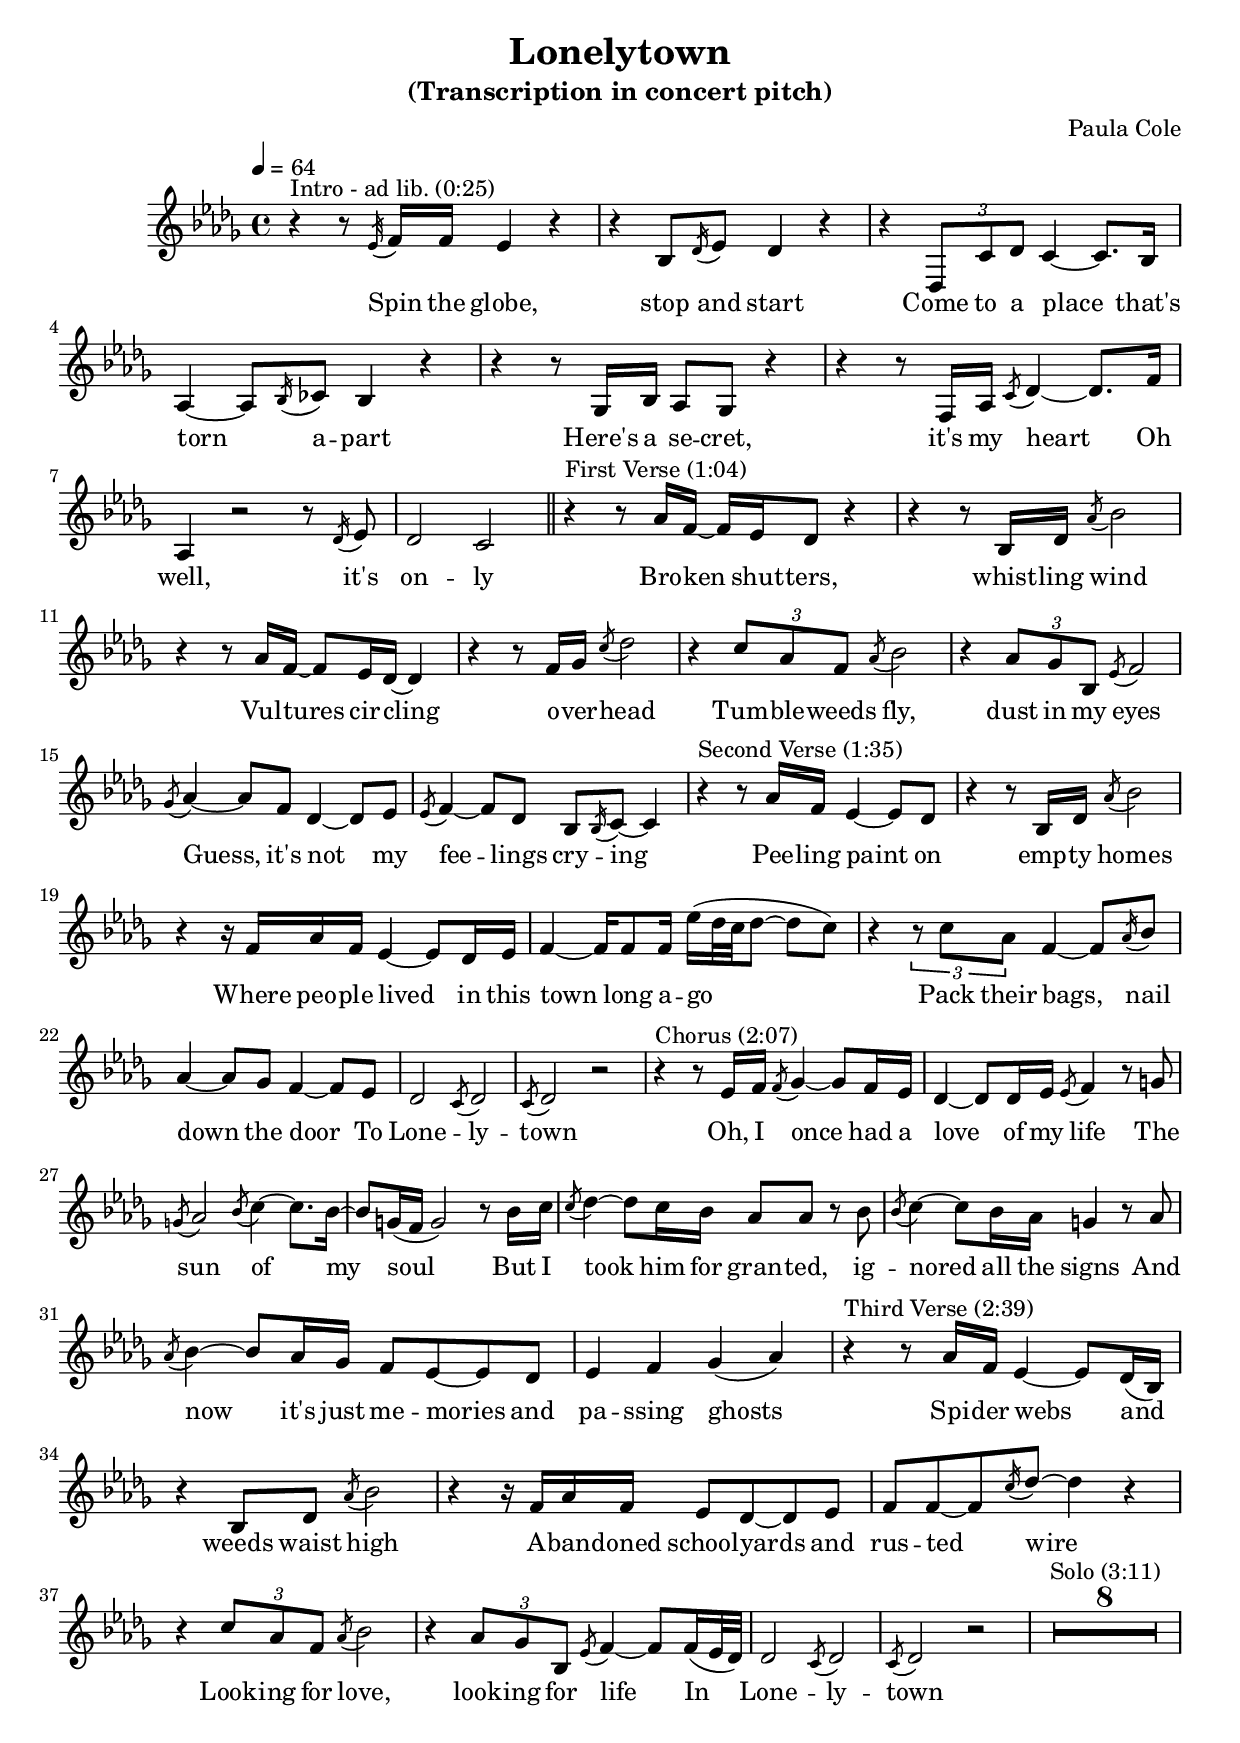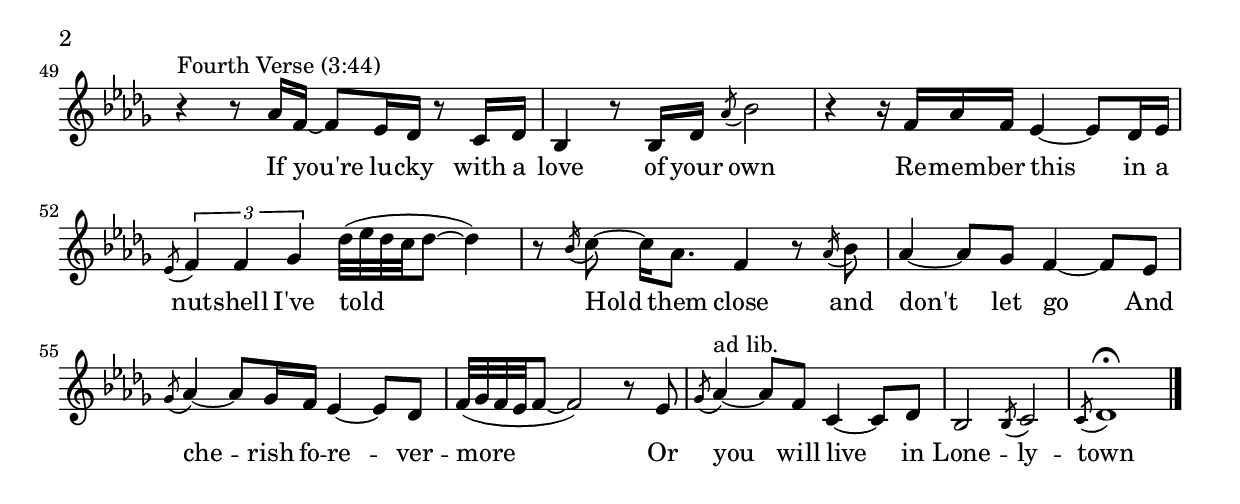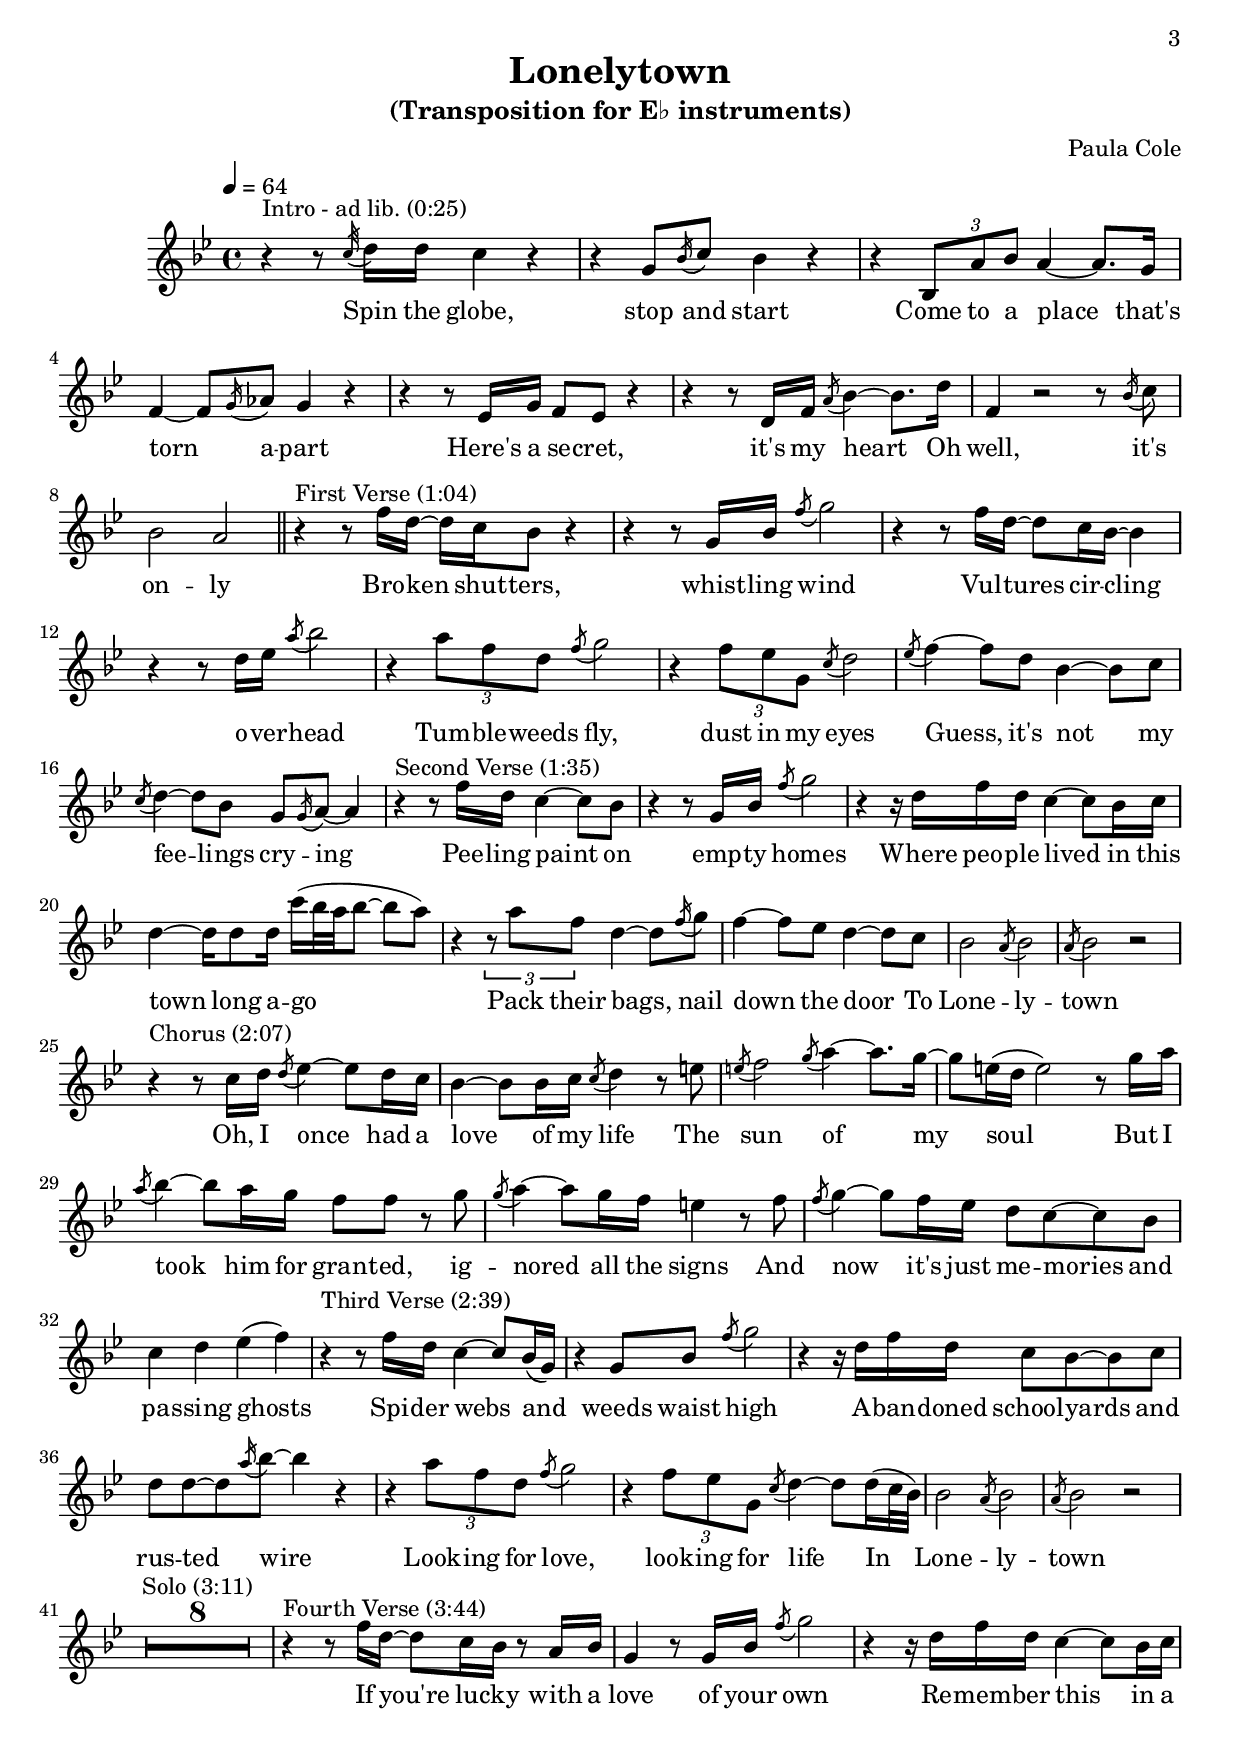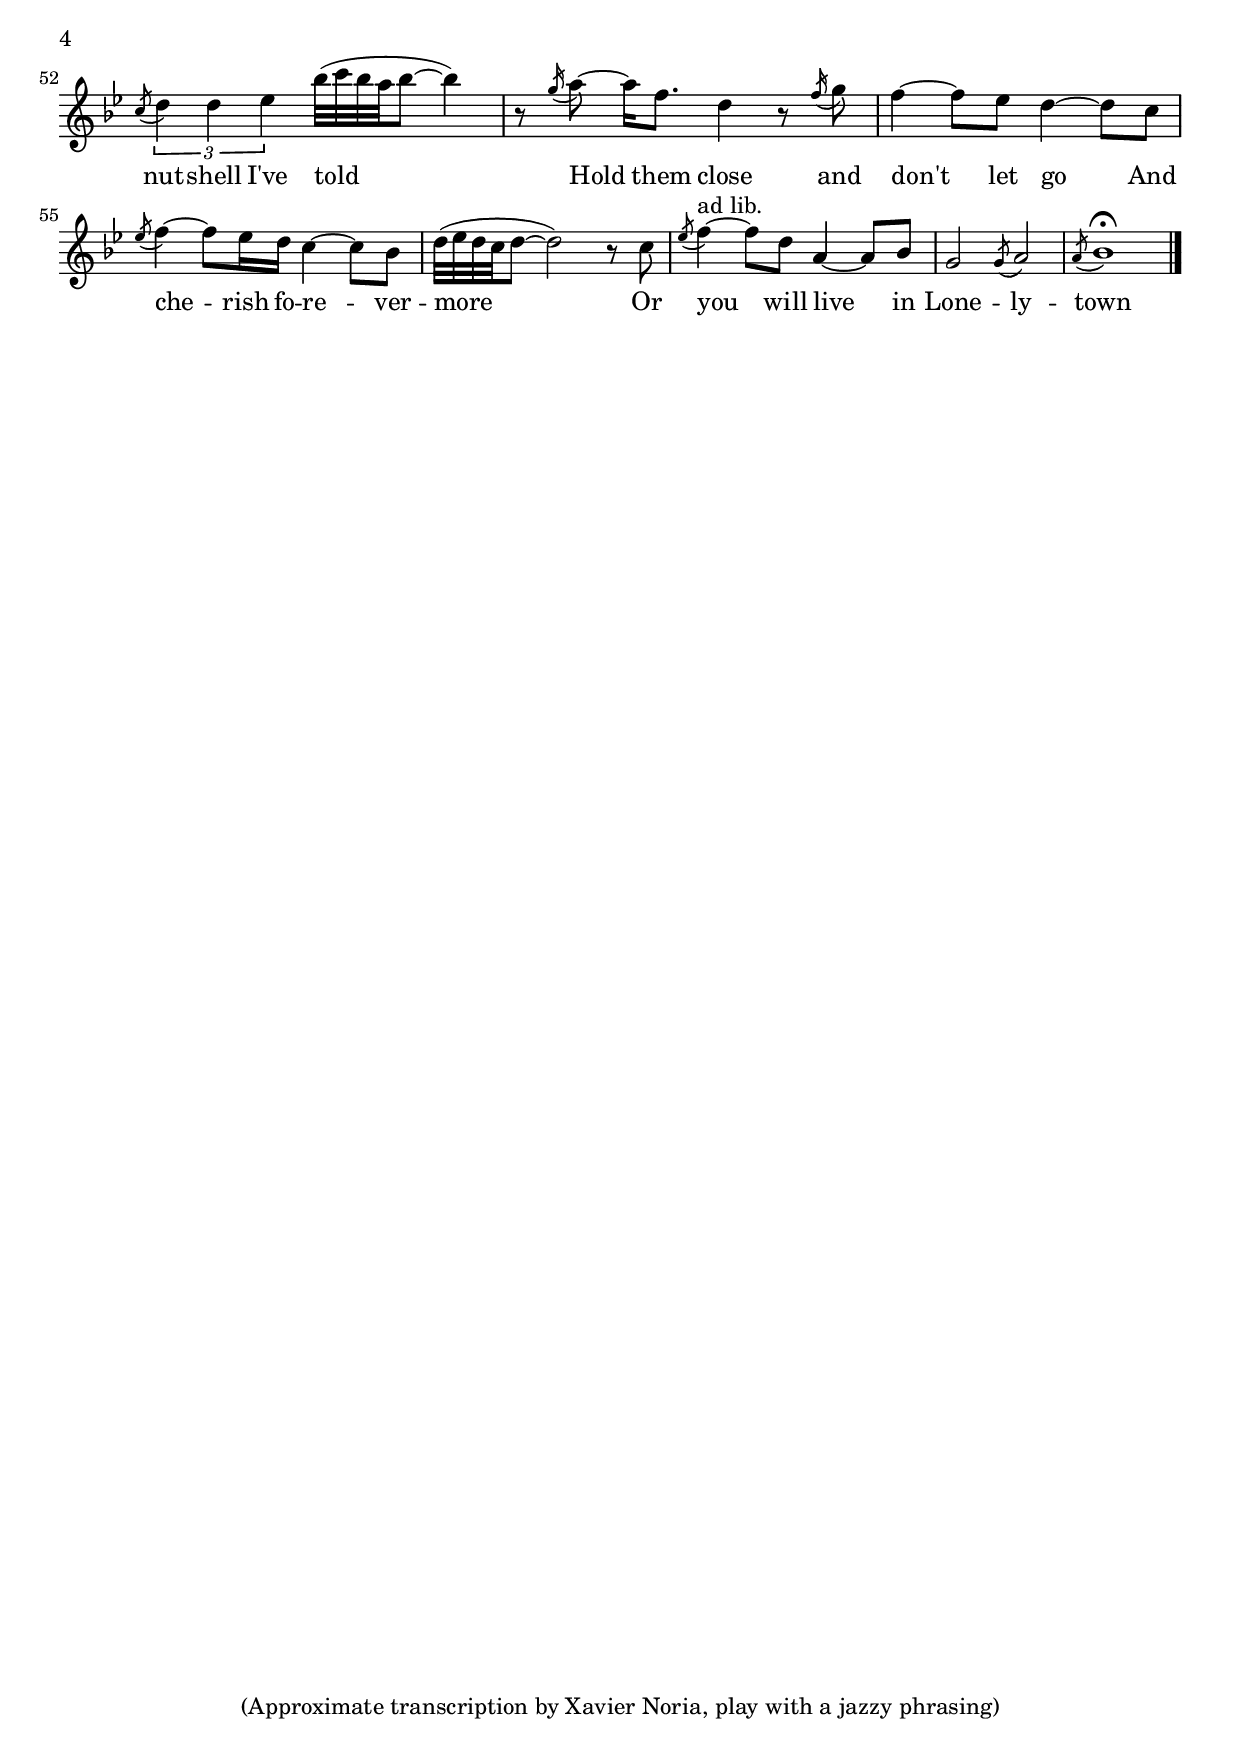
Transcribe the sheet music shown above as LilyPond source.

\version "2.16.1"

\include "english.ly"

\header {
  title    = "Lonelytown"
  composer = "Paula Cole"
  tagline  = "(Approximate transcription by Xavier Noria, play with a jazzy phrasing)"
}

melody = \relative c' {
  \clef treble
  \key df \major
  \time 4/4
  \tempo 4 = 64

  \compressFullBarRests
  \override MultiMeasureRest #'expand-limit = #2
  
  r4^"Intro - ad lib. (0:25)" r8 \acciaccatura ef32 f16 f16 ef4 r4 |
  r4 bf8 \acciaccatura df16 ef8 df4 r4 |
  r4 \times 2/3 { df,8 c'8 df8 } c4 ~ c8. bf16 |
  af4 ~ af8 \acciaccatura bf16 cf8 bf4 r4 |
  r4 r8 gf16 bf16 af8 gf8 r4 |
  r4 r8 f16 af16 \acciaccatura c8 df4 ~ df8. f16 |
  af,4 r2 r8 \acciaccatura df16 ef8 |
  df2 c2 \bar "||" |

  r4^"First Verse (1:04)" r8 af'16 f16 ~ f16 ef16 df8 r4 |
  r4 r8 bf16 df16 \acciaccatura af'8 bf2 |
  r4 r8 af16 f16 ~ f8 ef16 df16 ~ df4 |
  r4 r8 f16 gf16 \acciaccatura c8 df2 |
  r4 \times 2/3 { c8 af8 f8 } \acciaccatura af8 bf2 |
  r4 \times 2/3 { af8 gf8 bf,8 } \acciaccatura ef8 f2 |
  \acciaccatura gf8 af4 ~ af8 f8 df4 ~ df8 ef8 |
  \acciaccatura ef8 f4 ~ f8 df8 bf8 \acciaccatura bf16 c8 ~ c4 |

  r4^"Second Verse (1:35)" r8 af'16 f16 ef4 ~ ef8 df8 |
  r4 r8 bf16 df16 \acciaccatura af'8 bf2 |
  r4 r16 f16 af16 f16 ef4 ~ ef8 df16 ef16 |
  f4 ~ f16 f8 f16 ef'16( df32 c32 df8 ~ df8 c8) |
  r4 \times 2/3 { r8 c8 af8 } f4 ~ f8 \acciaccatura af16 bf8 |
  af4 ~ af8 gf8 f4 ~ f8 ef8 |
  df2 \acciaccatura c8 df2 |
  \acciaccatura c8 df2 r2 |

  r4^"Chorus (2:07)" r8 ef16 f16 \acciaccatura f8 gf4 ~ gf8 f16 ef16 |
  df4 ~ df8 df16 ef16 \acciaccatura ef8 f4 r8 g8 |
  \acciaccatura g8 af2 \acciaccatura bf8 c4 ~ c8. bf16 ~ |
  bf8 g16( f16 g2) r8 bf16 c16 |
  \acciaccatura c8 df4 ~ df8 c16 bf16 af8 af8 r8 bf8 |
  \acciaccatura bf8 c4 ~ c8 bf16 af16 g4 r8 af8 |
  \acciaccatura af8 bf4 ~ bf8 af16 gf16 f8 ef8 ~ ef8 df8 |
  ef4 f4 gf4( af4) |

  r4^"Third Verse (2:39)" r8 af16 f16 ef4 ~ ef8 df16( bf16) |
  r4 bf8 df8 \acciaccatura af'8 bf2 |
  r4 r16 f16 af16 f16 ef8 df8 ~ df8 ef8 |
  f8 f8 ~ f8 \acciaccatura c'16 df8 ~ df4 r4 |
  r4 \times 2/3 { c8 af8 f8 } \acciaccatura af8 bf2 |
  r4 \times 2/3 { af8 gf8 bf,8 } \acciaccatura ef8 f4 ~ f8 f16( ef32 df32) |
  df2 \acciaccatura c8 df2 |
  \acciaccatura c8 df2 r2 |

  R1*8^"Solo (3:11)" |

  r4^"Fourth Verse (3:44)" r8 af'16 f16 ~ f8 ef16 df16 r8 c16 df16 |
  bf4 r8 bf16 df16 \acciaccatura af'8 bf2 |
  r4 r16 f16 af16 f16 ef4 ~ ef8 df16 ef16 |
  \acciaccatura ef8 \times 2/3 { f4 f4 gf4 } df'32( ef32 df32 c32 df8 ~ df4) |
  r8 \acciaccatura bf16 c8 ~ c16 af8. f4 r8 \acciaccatura af16 bf8 |
  af4 ~ af8 gf8 f4 ~ f8 ef8 |
  \acciaccatura gf8 af4 ~ af8 gf16 f16 ef4 ~ ef8 df8 |
  f32( gf32 f32 ef32 f8 ~ f2) r8 ef8 |
  \acciaccatura gf8 af4^"ad lib." ~ af8 f8 c4 ~ c8 df8 |
  bf2 \acciaccatura bf8 c2 |
  \acciaccatura c8 df1^\fermata \bar "|."
}

\addlyrics {
  Spin the globe, stop and start
  Come to a place that's torn a -- part
  Here's a se -- cret, it's my heart
  Oh well, it's on -- ly

  Bro -- ken shut -- ters, whist -- ling wind
  Vul -- tures cir -- cling o -- ver -- head
  Tum -- ble -- weeds fly, dust in my eyes
  Guess, it's not my fee -- lings cry -- ing

  Pee -- ling paint on emp -- ty homes
  Where peo -- ple lived in this town long a -- go
  Pack their bags, nail down the door
  To Lone -- ly -- town

  Oh, I once had a love of my life
  The sun of my soul
  But I took him for gran -- ted, ig -- nored all the signs
  And now it's just me -- mories and pa -- ssing ghosts

  Spi -- der webs and weeds waist high
  A -- ban -- doned school -- yards and rus -- ted wire
  Look -- ing for love, look -- ing for life
  In Lone -- ly -- town

  If you're lu -- cky with a love of your own
  Re -- mem -- ber this in a nut -- shell I've told
  Hold them close and don't let go
  And che -- rish fo -- re -- ver -- more
  Or you will live in Lone -- ly -- town
}

\bookpart {
  \header {
    subtitle = "(Transcription in concert pitch)"
  }

  \score {
    { \melody }
  }
}

\bookpart {
  \header {
    subtitle = "(Transposition for E♭ instruments)"
  }

  \score {
    { \transpose ef c' \melody }
  }
}
